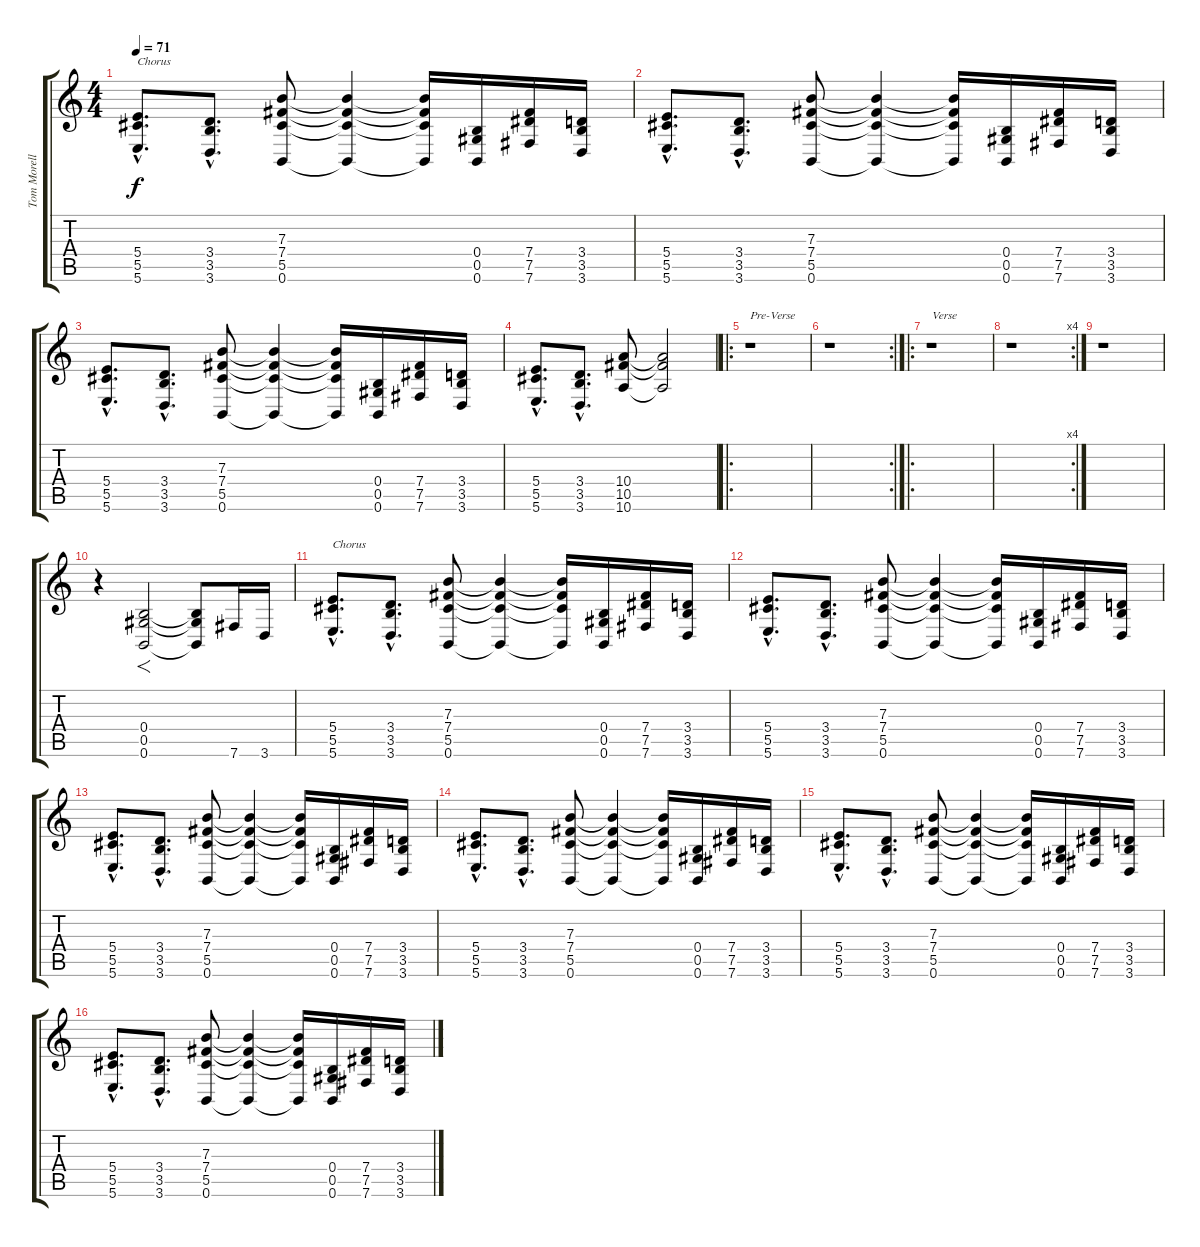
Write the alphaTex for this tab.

\track ("Tom Morello 2" "Tom Morell") {instrument overdrivenguitar}
\staff {score tabs}
\tuning (Eb4 Bb3 E3 B2 Ab2 B1) {hide}
\ts (4 4)
\tempo 71
\clef g2
\ks c
(5.4{hac} 5.5{hac} 5.6{hac}).8{d txt "Chorus" dy f} (3.4{hac} 3.5{hac} 3.6{hac}).8{d} (7.3 7.4 5.5 0.6).8 (7.3{t} 7.4{t} 5.5{t} 0.6{t}).4 (7.3{t} 7.4{t} 5.5{t} 0.6{t}).16 (0.4 0.5 0.6).16 (7.4 7.5 7.6).16 (3.4 3.5 3.6).16 |
(5.4{hac} 5.5{hac} 5.6{hac}).8{d} (3.4{hac} 3.5{hac} 3.6{hac}).8{d} (7.3 7.4 5.5 0.6).8 (7.3{t} 7.4{t} 5.5{t} 0.6{t}).4 (7.3{t} 7.4{t} 5.5{t} 0.6{t}).16 (0.4 0.5 0.6).16 (7.4 7.5 7.6).16 (3.4 3.5 3.6).16 |
(5.4{hac} 5.5{hac} 5.6{hac}).8{d} (3.4{hac} 3.5{hac} 3.6{hac}).8{d} (7.3 7.4 5.5 0.6).8 (7.3{t} 7.4{t} 5.5{t} 0.6{t}).4 (7.3{t} 7.4{t} 5.5{t} 0.6{t}).16 (0.4 0.5 0.6).16 (7.4 7.5 7.6).16 (3.4 3.5 3.6).16 |
(5.4{hac} 5.5{hac} 5.6{hac}).8{d} (3.4{hac} 3.5{hac} 3.6{hac}).8{d} (10.4 10.5 10.6).8 (10.4{t} 10.5{t} 10.6{t}).2 |
\ro
r.1{txt "Pre-Verse"} |
\rc 2
r.1 |
\ro
r.1{txt "Verse"} |
\rc 4
r.1 |
r.1 |
r.4 (0.4 0.5 0.6).2{f} (0.4{t} 0.5{t} 0.6{t}).8 7.6.16 3.6.16 |
(5.4{hac} 5.5{hac} 5.6{hac}).8{d txt "Chorus"} (3.4{hac} 3.5{hac} 3.6{hac}).8{d} (7.3 7.4 5.5 0.6).8 (7.3{t} 7.4{t} 5.5{t} 0.6{t}).4 (7.3{t} 7.4{t} 5.5{t} 0.6{t}).16 (0.4 0.5 0.6).16 (7.4 7.5 7.6).16 (3.4 3.5 3.6).16 |
(5.4{hac} 5.5{hac} 5.6{hac}).8{d} (3.4{hac} 3.5{hac} 3.6{hac}).8{d} (7.3 7.4 5.5 0.6).8 (7.3{t} 7.4{t} 5.5{t} 0.6{t}).4 (7.3{t} 7.4{t} 5.5{t} 0.6{t}).16 (0.4 0.5 0.6).16 (7.4 7.5 7.6).16 (3.4 3.5 3.6).16 |
(5.4{hac} 5.5{hac} 5.6{hac}).8{d} (3.4{hac} 3.5{hac} 3.6{hac}).8{d} (7.3 7.4 5.5 0.6).8 (7.3{t} 7.4{t} 5.5{t} 0.6{t}).4 (7.3{t} 7.4{t} 5.5{t} 0.6{t}).16 (0.4 0.5 0.6).16 (7.4 7.5 7.6).16 (3.4 3.5 3.6).16 |
(5.4{hac} 5.5{hac} 5.6{hac}).8{d} (3.4{hac} 3.5{hac} 3.6{hac}).8{d} (7.3 7.4 5.5 0.6).8 (7.3{t} 7.4{t} 5.5{t} 0.6{t}).4 (7.3{t} 7.4{t} 5.5{t} 0.6{t}).16 (0.4 0.5 0.6).16 (7.4 7.5 7.6).16 (3.4 3.5 3.6).16 |
(5.4{hac} 5.5{hac} 5.6{hac}).8{d} (3.4{hac} 3.5{hac} 3.6{hac}).8{d} (7.3 7.4 5.5 0.6).8 (7.3{t} 7.4{t} 5.5{t} 0.6{t}).4 (7.3{t} 7.4{t} 5.5{t} 0.6{t}).16 (0.4 0.5 0.6).16 (7.4 7.5 7.6).16 (3.4 3.5 3.6).16 |
(5.4{hac} 5.5{hac} 5.6{hac}).8{d} (3.4{hac} 3.5{hac} 3.6{hac}).8{d} (7.3 7.4 5.5 0.6).8 (7.3{t} 7.4{t} 5.5{t} 0.6{t}).4 (7.3{t} 7.4{t} 5.5{t} 0.6{t}).16 (0.4 0.5 0.6).16 (7.4 7.5 7.6).16 (3.4 3.5 3.6).16
